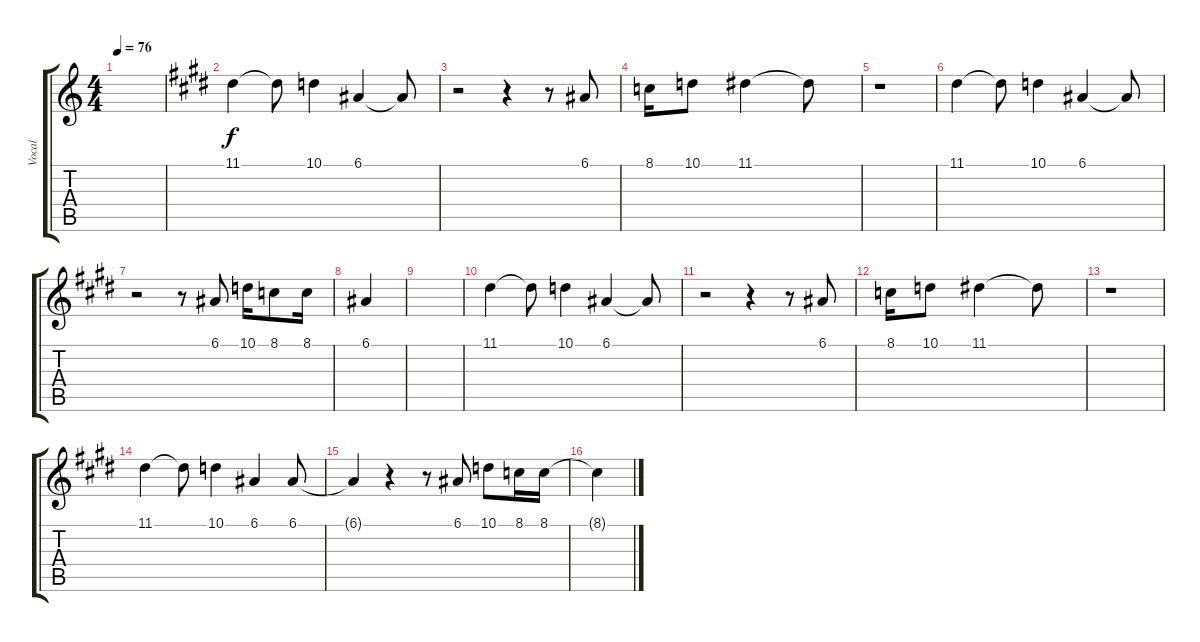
\track ("Vocal" "Vocal") {instrument flute}
\staff {score tabs}
\tuning (E4 B3 G3 D3 A2 E2) {hide}
\ts (4 4)
\tempo 76
\clef g2
\ks c
|
\ks e
11.1.4 11.1{t}.8 10.1.4 6.1.4 6.1{t}.8 |
r.2 r.4 r.8 6.1.8 |
8.1.16 10.1.8 11.1.4 11.1{t}.8 |
r.1 |
11.1.4 11.1{t}.8 10.1.4 6.1.4 6.1{t}.8 |
r.2 r.8 6.1.8 10.1.16 8.1.8 8.1.16 |
6.1.4 |
|
11.1.4 11.1{t}.8 10.1.4 6.1.4 6.1{t}.8 |
r.2 r.4 r.8 6.1.8 |
8.1.16 10.1.8 11.1.4 11.1{t}.8 |
r.1 |
11.1.4 11.1{t}.8 10.1.4 6.1.4 6.1.8 |
6.1{t}.4 r.4 r.8 6.1.8 10.1.8 8.1.16 8.1.16 |
8.1{t}.4
